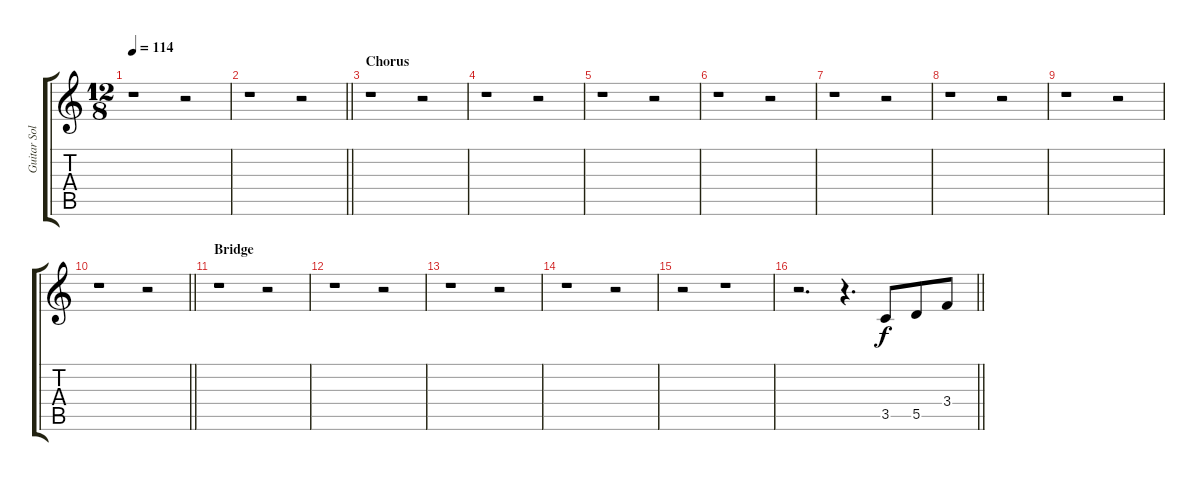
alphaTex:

\track ("Guitar Solo" "Guitar Sol") {instrument overdrivenguitar}
\staff {score tabs}
\tuning (E4 B3 G3 D3 A2 E2) {hide}
\ts (12 8)
\tempo 114
\clef g2
\ks c
r.1{dy f} r.2 |
\barLineRight lightlight
r.1 r.2 |
\section ("" "Chorus")
r.1 r.2 |
r.1 r.2 |
r.1 r.2 |
r.1 r.2 |
r.1 r.2 |
r.1 r.2 |
r.1 r.2 |
\barLineRight lightlight
r.1 r.2 |
\section ("" "Bridge")
r.1 r.2 |
r.1 r.2 |
r.1 r.2 |
r.1 r.2 |
r.2 r.1 |
\barLineRight lightlight
r.2{d} r.4{d} 3.5.8 5.5.8 3.4.8
